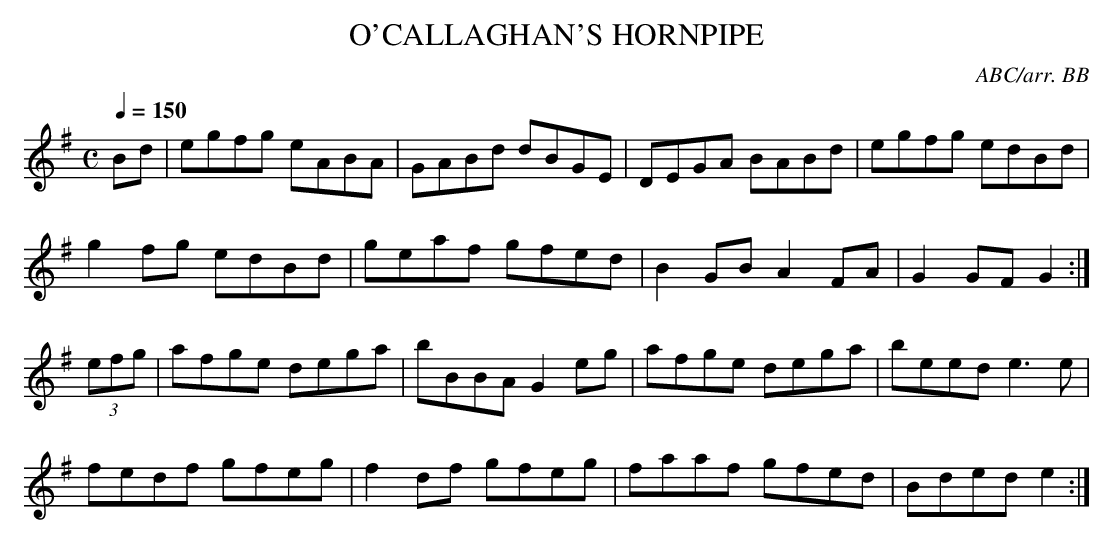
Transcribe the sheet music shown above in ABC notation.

X:1
T:O'CALLAGHAN'S HORNPIPE
C:ABC/arr. BB
M:C
L:1/8
Q:1/4=150
K:G
Bd|egfg eABA|GABd dBGE|DEGA BABd|egfg edBd|
g2fg edBd|geaf gfed|B2GB A2FA|G2GF G2 :|
(3efg|afge dega|bBBA G2eg|afge dega|beed e3e|
fedf gfeg|f2df gfeg|faaf gfed|Bded e2 :|
